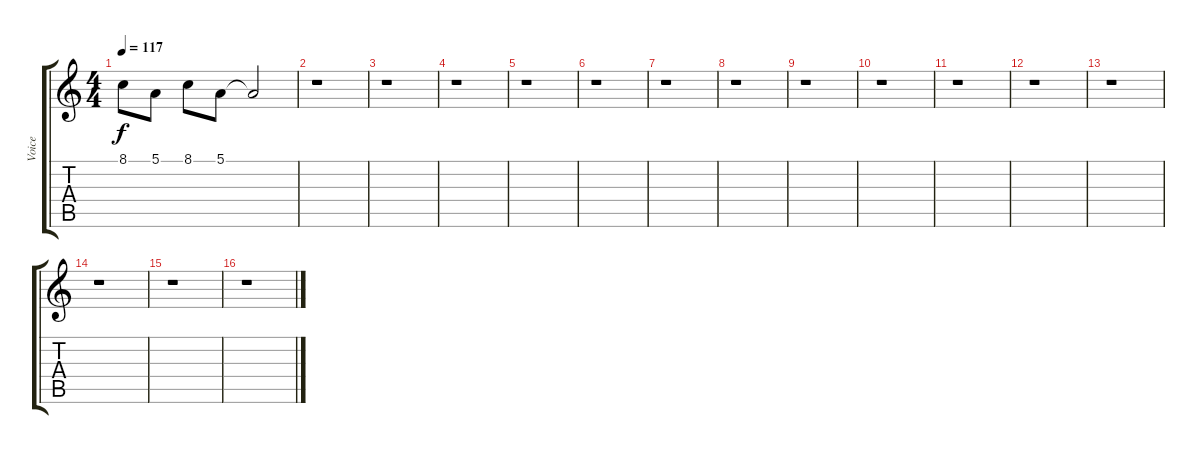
\track ("Voice" "Voice") {instrument frenchhorn}
\staff {score tabs}
\tuning (E4 B3 G3 D3 A2 E2) {hide}
\ts (4 4)
\tempo 117
\clef g2
\ks c
8.1{t}.8{dy f} 5.1.8 8.1.8 5.1.8 5.1{t}.2 |
r.1 |
r.1 |
r.1 |
r.1 |
r.1 |
r.1 |
r.1 |
r.1 |
r.1 |
r.1 |
r.1 |
r.1 |
r.1 |
r.1 |
r.1
